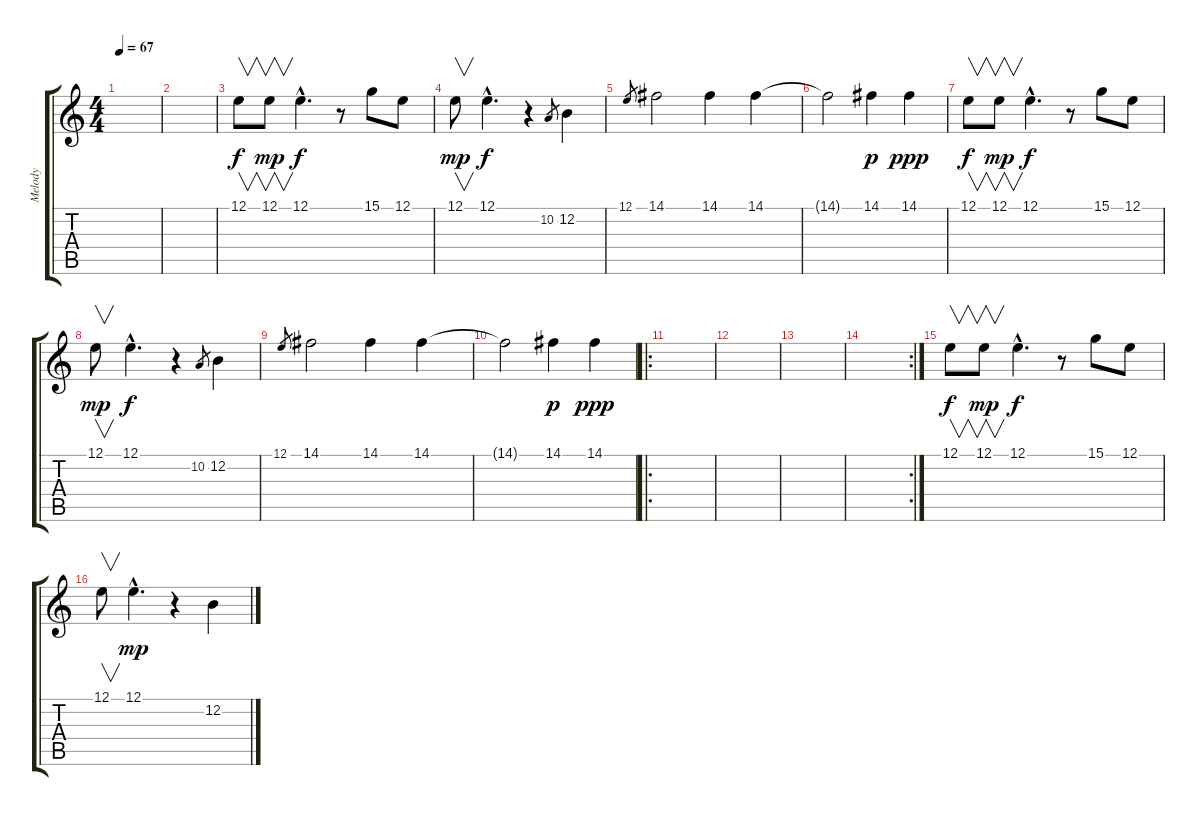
\track ("Melody" "Melody") {instrument shakuhachi}
\staff {score tabs}
\tuning (E4 B3 G3 D3 A2 E2) {hide}
\ts (4 4)
\tempo 67
\clef g2
\ks c
|
|
12.1.8{v} 12.1.8{v dy mp} 12.1{hac}.4{d dy f} r.8 15.1.8 12.1.8 |
12.1.8{v dy mp} 12.1{hac}.4{d dy f} r.4 10.2.8{gr} 12.2.4 |
12.1.8{gr} 14.1.2 14.1.4 14.1.4 |
14.1{t}.2 14.1.4{dy p} 14.1.4{dy ppp} |
12.1.8{v dy f} 12.1.8{v dy mp} 12.1{hac}.4{d dy f} r.8 15.1.8 12.1.8 |
12.1.8{v dy mp} 12.1{hac}.4{d dy f} r.4 10.2.8{gr} 12.2.4 |
12.1.8{gr} 14.1.2 14.1.4 14.1.4 |
14.1{t}.2 14.1.4{dy p} 14.1.4{dy ppp} |
\ro
|
|
|
\rc 2
|
12.1.8{v dy f} 12.1.8{v dy mp} 12.1{hac}.4{d dy f} r.8 15.1.8 12.1.8 |
12.1.8{v} 12.1{hac}.4{d dy mp} r.4 12.2.4
